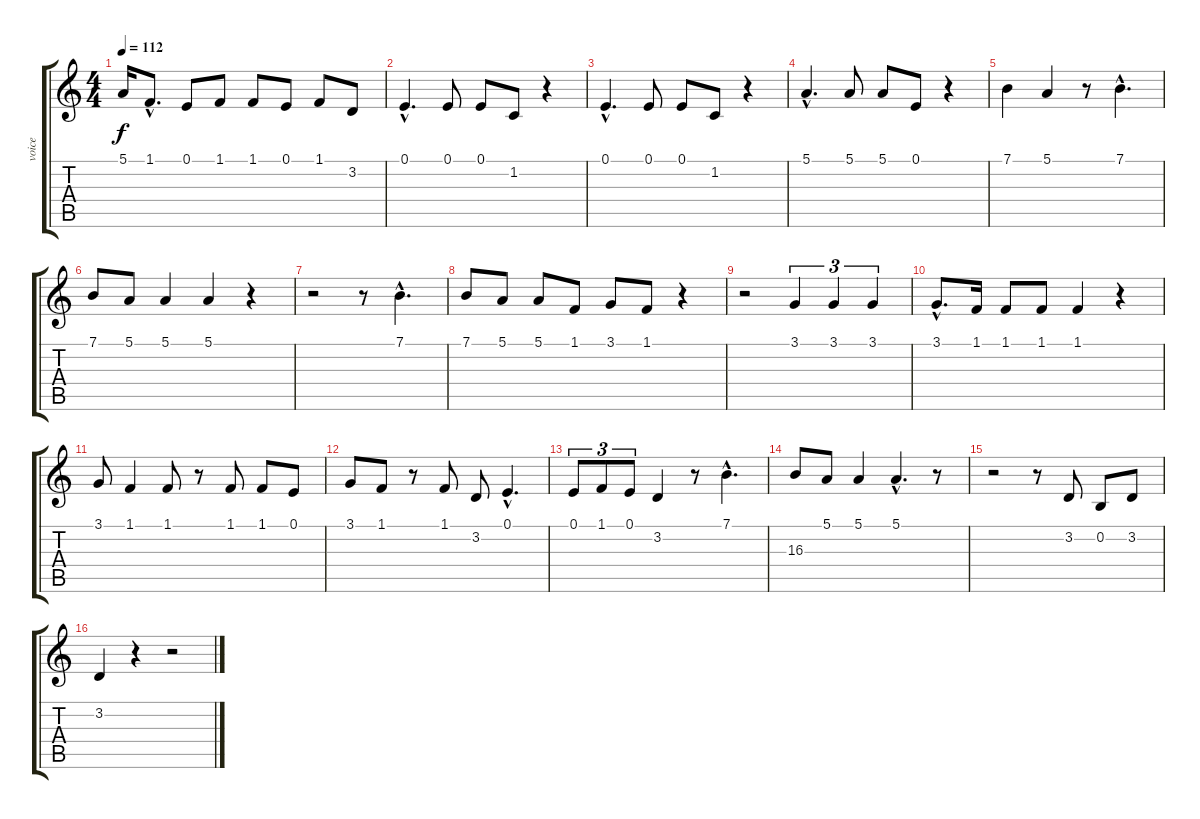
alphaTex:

\track ("voice" "voice") {instrument bassoon}
\staff {score tabs}
\tuning (E4 B3 G3 D3 A2 E2) {hide}
\ts (4 4)
\tempo 112
\clef g2
\ks c
5.1.16{dy f} 1.1{hac}.8{d} 0.1.8 1.1.8 1.1.8 0.1.8 1.1.8 3.2.8 |
0.1{hac}.4{d} 0.1.8 0.1.8 1.2.8 r.4 |
0.1{hac}.4{d} 0.1.8 0.1.8 1.2.8 r.4 |
5.1{hac}.4{d} 5.1.8 5.1.8 0.1.8 r.4 |
7.1.4 5.1.4 r.8 7.1{hac}.4{d} |
7.1.8 5.1.8 5.1.4 5.1.4 r.4 |
r.2 r.8 7.1{hac}.4{d} |
7.1.8 5.1.8 5.1.8 1.1.8 3.1.8 1.1.8 r.4 |
r.2 3.1.4{tu (3 2)} 3.1.4{tu (3 2)} 3.1.4{tu (3 2)} |
3.1{hac}.8{d} 1.1.16 1.1.8 1.1.8 1.1.4 r.4 |
3.1.8 1.1.4 1.1.8 r.8 1.1.8 1.1.8 0.1.8 |
3.1.8 1.1.8 r.8 1.1.8 3.2.8 0.1{hac}.4{d} |
0.1.8{tu (3 2)} 1.1.8{tu (3 2)} 0.1.8{tu (3 2)} 3.2.4 r.8 7.1{hac}.4{d} |
16.3.8 5.1.8 5.1.4 5.1{hac}.4{d} r.8 |
r.2 r.8 3.2.8 0.2.8 3.2.8 |
3.2.4 r.4 r.2
